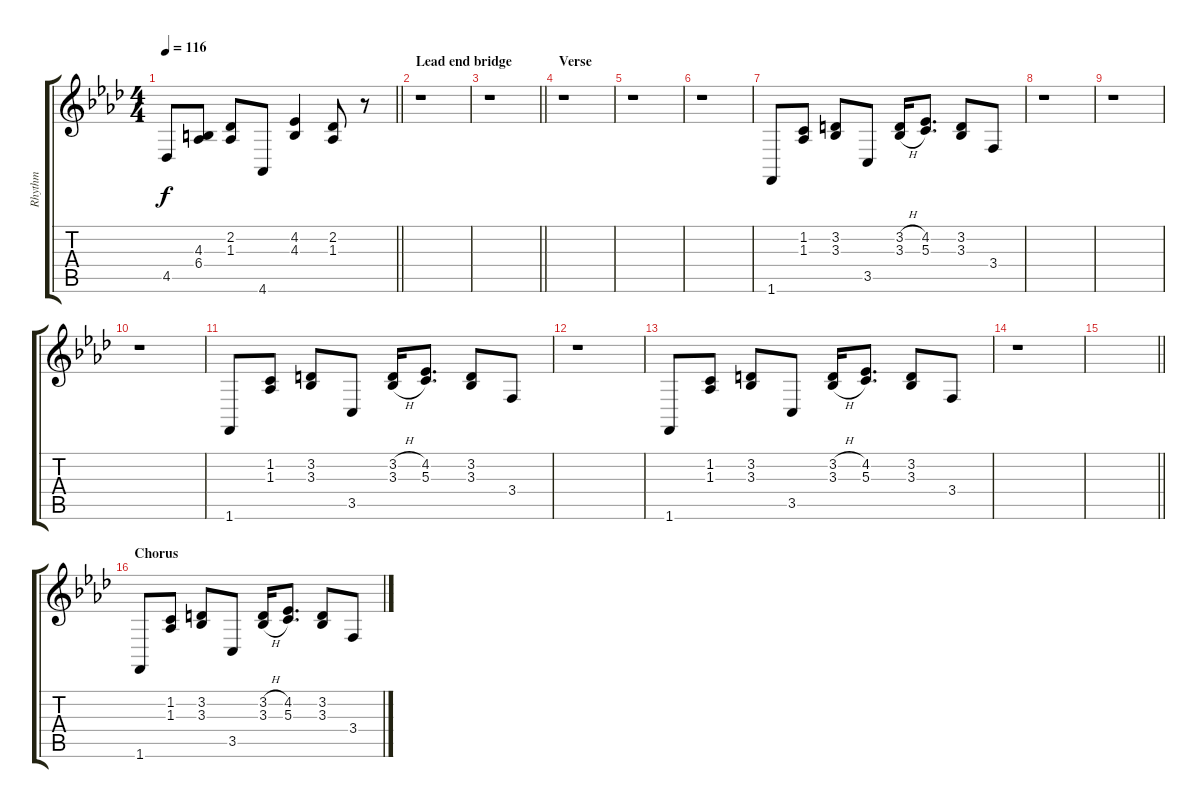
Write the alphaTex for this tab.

\track ("Rhythm" "Rhythm") {instrument acousticgrandpiano}
\staff {score tabs}
\tuning (E4 B3 G3 D3 A2 E2) {hide}
\ts (4 4)
\tempo 116
\clef g2
\barLineRight lightlight
\ks fminor
4.5.8{dy f} (4.3 6.4).8 (2.2 1.3).8 4.6.8 (4.2 4.3).4 (2.2 1.3).8 r.8 |
\section ("" "Lead end bridge")
r.1 |
\barLineRight lightlight
r.1 |
\section ("" "Verse")
r.1 |
r.1 |
r.1 |
1.6.8 (1.2 1.3).8 (3.2 3.3).8 3.5.8 (3.2{h} 3.3{h}).16 (4.2 5.3).8{d} (3.2 3.3).8 3.4.8 |
r.1 |
r.1 |
r.1 |
1.6.8 (1.2 1.3).8 (3.2 3.3).8 3.5.8 (3.2{h} 3.3{h}).16 (4.2 5.3).8{d} (3.2 3.3).8 3.4.8 |
r.1 |
1.6.8 (1.2 1.3).8 (3.2 3.3).8 3.5.8 (3.2{h} 3.3{h}).16 (4.2 5.3).8{d} (3.2 3.3).8 3.4.8 |
r.1 |
\barLineRight lightlight
|
\section ("" "Chorus")
1.6.8 (1.2 1.3).8 (3.2 3.3).8 3.5.8 (3.2{h} 3.3{h}).16 (4.2 5.3).8{d} (3.2 3.3).8 3.4.8
